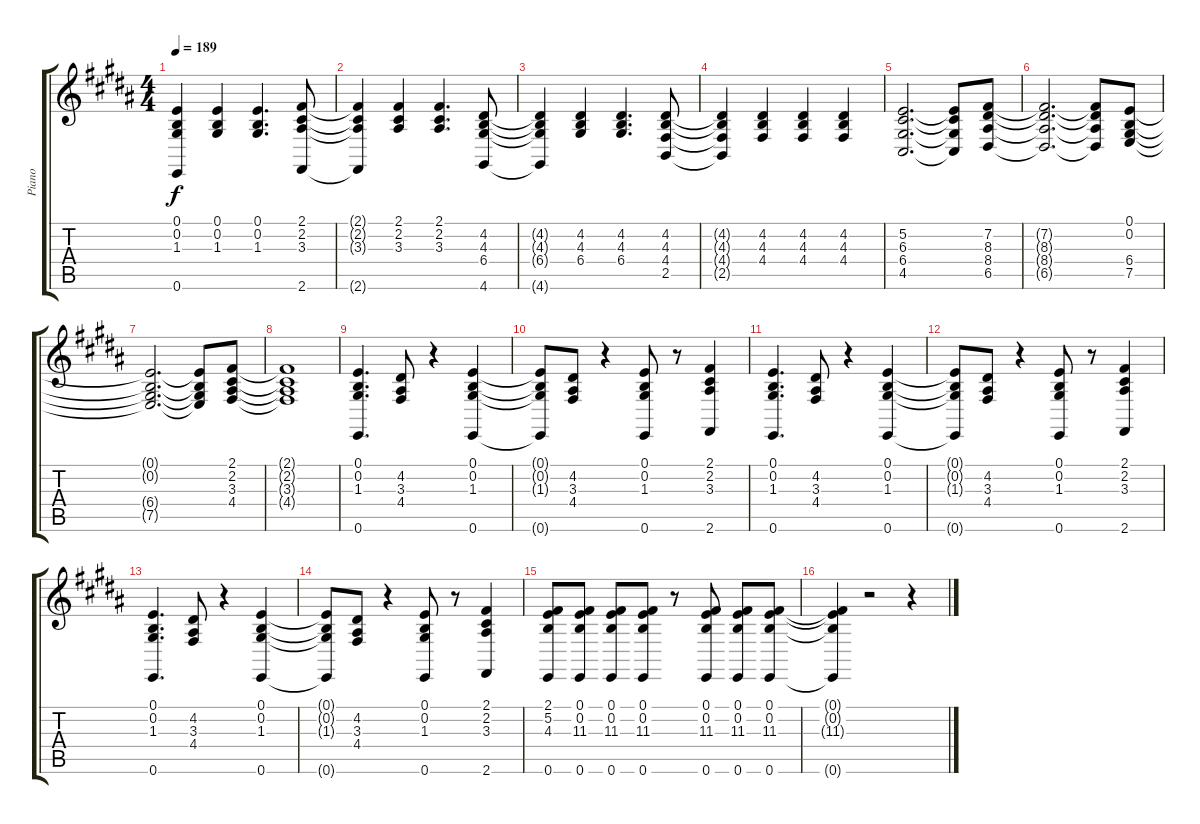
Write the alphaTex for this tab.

\track ("Piano" "Piano") {instrument acousticgrandpiano}
\staff {score tabs}
\tuning (E4 B3 G3 D3 A2 E2) {hide}
\ts (4 4)
\tempo 189
\clef g2
\ks b
(0.1{t} 0.2{t} 1.3{t} 0.6{t}).4{dy f} (0.1 0.2 1.3).4 (0.1 0.2 1.3).4{d} (2.1 2.2 3.3 2.6).8 |
(2.1{t} 2.2{t} 3.3{t} 2.6{t}).4 (2.1 2.2 3.3).4 (2.1 2.2 3.3).4{d} (4.2 4.3 6.4 4.6).8 |
(4.2{t} 4.3{t} 6.4{t} 4.6{t}).4 (4.2 4.3 6.4).4 (4.2 4.3 6.4).4{d} (4.2 4.3 4.4 2.5).8 |
(4.2{t} 4.3{t} 4.4{t} 2.5{t}).4 (4.2 4.3 4.4).4 (4.2 4.3 4.4).4 (4.2 4.3 4.4).4 |
(5.2 6.3 6.4 4.5).2{d} (5.2{t} 6.3{t} 6.4{t} 4.5{t}).8 (7.2 8.3 8.4 6.5).8 |
(7.2{t} 8.3{t} 8.4{t} 6.5{t}).2{d} (7.2{t} 8.3{t} 8.4{t} 6.5{t}).8 (0.1 0.2 6.4 7.5).8 |
(0.1{t} 0.2{t} 6.4{t} 7.5{t}).2{d} (0.1{t} 0.2{t} 6.4{t} 7.5{t}).8 (2.1 2.2 3.3 4.4).8 |
(2.1{t} 2.2{t} 3.3{t} 4.4{t}).1 |
(0.1 0.2 1.3 0.6).4{d} (4.2 3.3 4.4).8 r.4 (0.1 0.2 1.3 0.6).4 |
(0.1{t} 0.2{t} 1.3{t} 0.6{t}).8 (4.2 3.3 4.4).8 r.4 (0.1 0.2 1.3 0.6).8 r.8 (2.1 2.2 3.3 2.6).4 |
(0.1 0.2 1.3 0.6).4{d} (4.2 3.3 4.4).8 r.4 (0.1 0.2 1.3 0.6).4 |
(0.1{t} 0.2{t} 1.3{t} 0.6{t}).8 (4.2 3.3 4.4).8 r.4 (0.1 0.2 1.3 0.6).8 r.8 (2.1 2.2 3.3 2.6).4 |
(0.1 0.2 1.3 0.6).4{d} (4.2 3.3 4.4).8 r.4 (0.1 0.2 1.3 0.6).4 |
(0.1{t} 0.2{t} 1.3{t} 0.6{t}).8 (4.2 3.3 4.4).8 r.4 (0.1 0.2 1.3 0.6).8 r.8 (2.1 2.2 3.3 2.6).4 |
(2.1 5.2 4.3 0.6).8 (0.1 0.2 11.3 0.6).8 (0.1 0.2 11.3 0.6).8 (0.1 0.2 11.3 0.6).8 r.8 (0.1 0.2 11.3 0.6).8 (0.1 0.2 11.3 0.6).8 (0.1 0.2 11.3 0.6).8 |
(0.1{t} 0.2{t} 11.3{t} 0.6{t}).4 r.2 r.4
